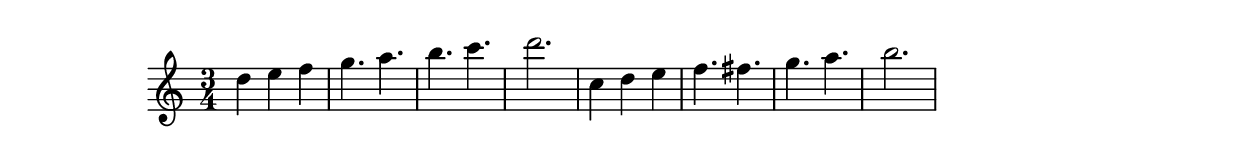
music = \relative c'' {
  d4 e f g4. a b c d2.
  c,4 d e f4. fis g a b2.
}

\version "2.18.2"
\score {
  \new Staff = "FLUTE" << 
    \key c \major
    \time 3/4
    \music
  >>
}
